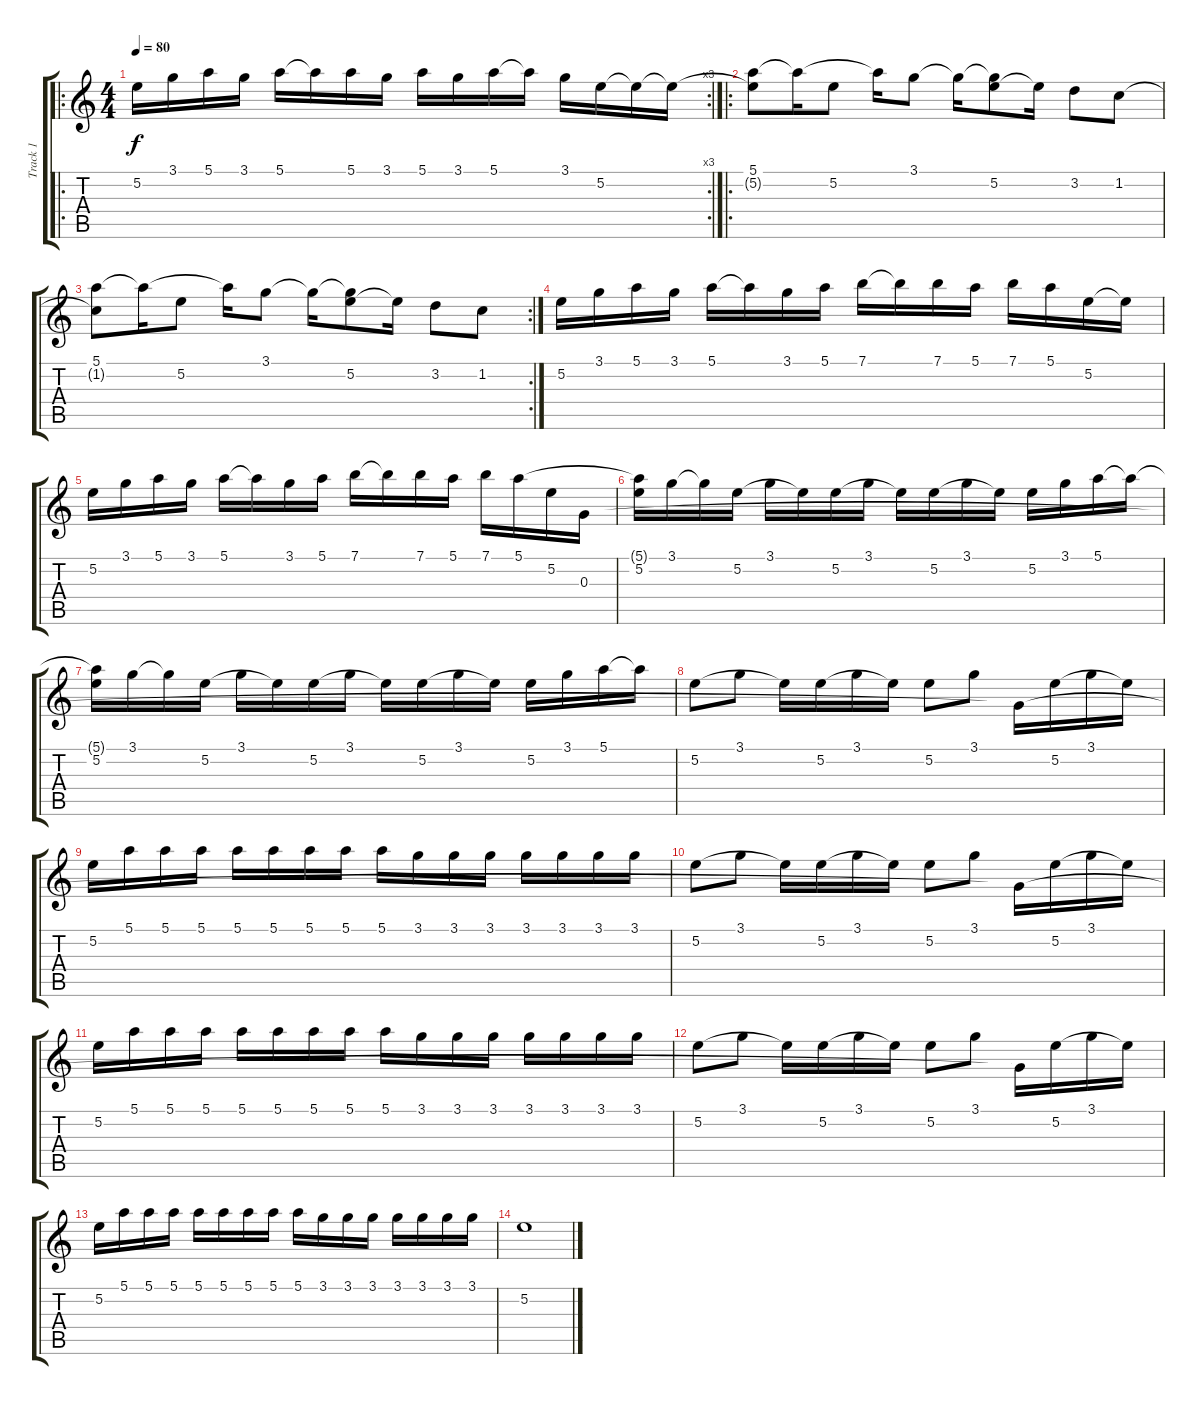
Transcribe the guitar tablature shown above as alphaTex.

\track ("Track 1" "Track 1") {instrument electricguitarclean}
\staff {score tabs}
\tuning (E4 B3 G3 D3 A2 E2) {hide}
\ro
\rc 3
\ts (4 4)
\tempo 80
\clef g2
\ks c
5.2.16{dy f} 3.1.16 5.1.16 3.1.16 5.1.16 5.1{t}.16 5.1.16 3.1.16 5.1.16 3.1.16 5.1.16 5.1{t}.16 3.1.16 5.2.16 5.2{t}.16 5.2{t}.16 |
\ro
(5.1 5.2{t}).8 5.1{t}.16 5.2.8 5.1{t}.16 3.1.8 3.1{t}.16 (3.1{t} 5.2).8 5.2{t}.16 3.2.8 1.2.8 |
\rc 2
(5.1 1.2{t}).8 5.1{t}.16 5.2.8 5.1{t}.16 3.1.8 3.1{t}.16 (3.1{t} 5.2).8 5.2{t}.16 3.2.8 1.2.8 |
5.2.16 3.1.16 5.1.16 3.1.16 5.1.16 5.1{t}.16 3.1.16 5.1.16 7.1.16 7.1{t}.16 7.1.16 5.1.16 7.1.16 5.1.16 5.2.16 5.2{t}.16 |
5.2.16 3.1.16 5.1.16 3.1.16 5.1.16 5.1{t}.16 3.1.16 5.1.16 7.1.16 7.1{t}.16 7.1.16 5.1.16 7.1.16 5.1.16 5.2.16 0.3.16 |
(5.1{t} 5.2).16 3.1.16 3.1{t}.16 5.2.16 3.1.16 5.2{t}.16 5.2.16 3.1.16 5.2{t}.16 5.2.16 3.1.16 5.2{t}.16 5.2.16 3.1.16 5.1.16 5.1{t}.16 |
(5.1{t} 5.2).16 3.1.16 3.1{t}.16 5.2.16 3.1.16 5.2{t}.16 5.2.16 3.1.16 5.2{t}.16 5.2.16 3.1.16 5.2{t}.16 5.2.16 3.1.16 5.1.16 5.1{t}.16 |
5.2.8 3.1.8 5.2{t}.16 5.2.16 3.1.16 5.2{t}.16 5.2.8 3.1.8 0.3{t}.16 5.2.16 3.1.16 5.2{t}.16 |
5.2.16 5.1.16 5.1.16 5.1.16 5.1.16 5.1.16 5.1.16 5.1.16 5.1.16 3.1.16 3.1.16 3.1.16 3.1.16 3.1.16 3.1.16 3.1.16 |
5.2.8 3.1.8 5.2{t}.16 5.2.16 3.1.16 5.2{t}.16 5.2.8 3.1.8 0.3{t}.16 5.2.16 3.1.16 5.2{t}.16 |
5.2.16 5.1.16 5.1.16 5.1.16 5.1.16 5.1.16 5.1.16 5.1.16 5.1.16 3.1.16 3.1.16 3.1.16 3.1.16 3.1.16 3.1.16 3.1.16 |
5.2.8 3.1.8 5.2{t}.16 5.2.16 3.1.16 5.2{t}.16 5.2.8 3.1.8 0.3{t}.16 5.2.16 3.1.16 5.2{t}.16 |
5.2.16 5.1.16 5.1.16 5.1.16 5.1.16 5.1.16 5.1.16 5.1.16 5.1.16 3.1.16 3.1.16 3.1.16 3.1.16 3.1.16 3.1.16 3.1.16 |
5.2.1
